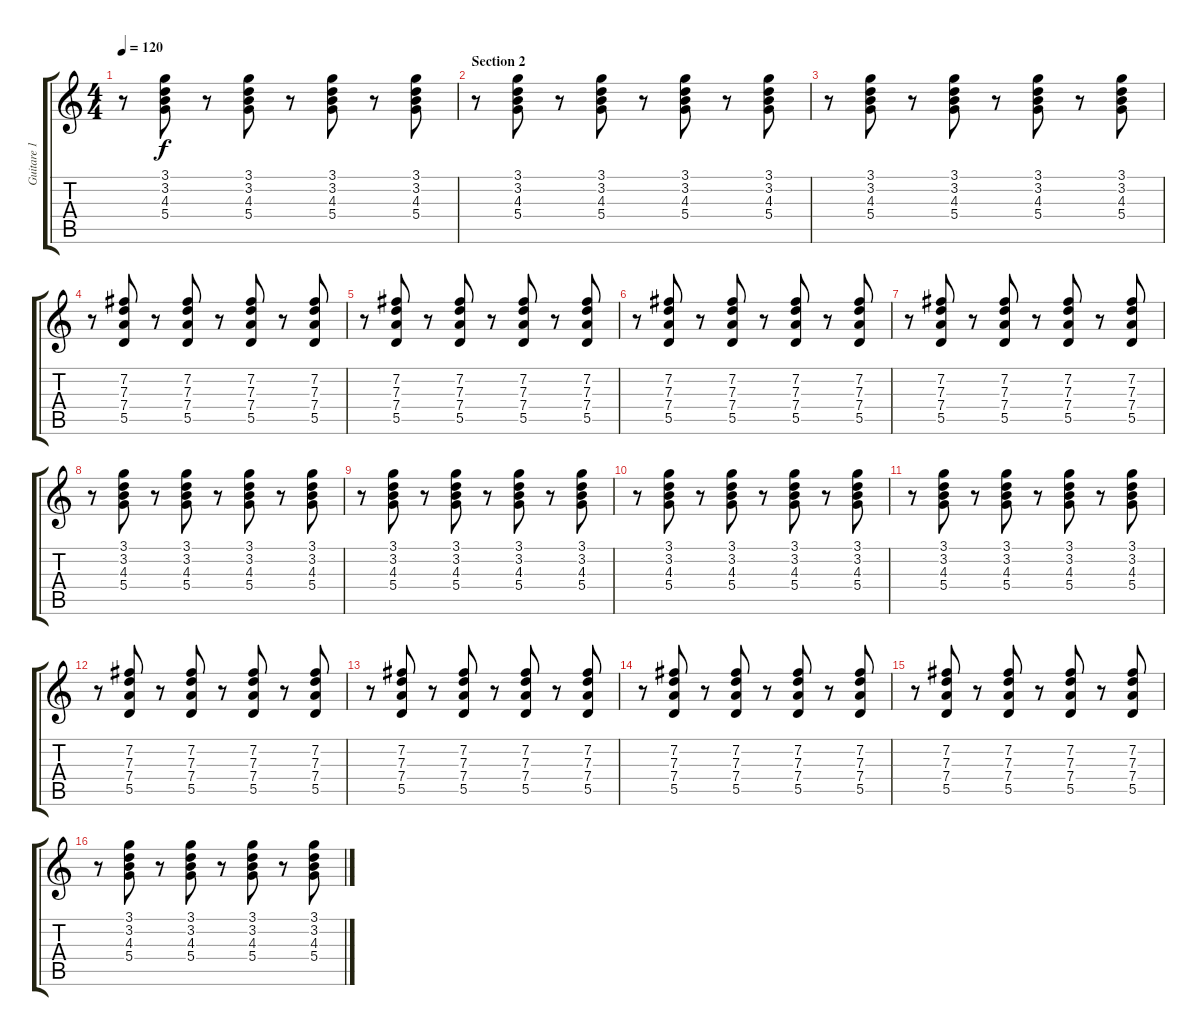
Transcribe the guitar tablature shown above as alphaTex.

\track ("Guitare 1" "Guitare 1") {instrument electricguitarclean}
\staff {score tabs}
\tuning (E4 B3 G3 D3 A2 E2) {hide}
\ts (4 4)
\tempo 120
\clef g2
\ks c
r.8{dy f} (3.1 3.2 4.3 5.4).8 r.8 (3.1 3.2 4.3 5.4).8 r.8 (3.1 3.2 4.3 5.4).8 r.8 (3.1 3.2 4.3 5.4).8 |
\section ("" "Section 2")
r.8 (3.1 3.2 4.3 5.4).8 r.8 (3.1 3.2 4.3 5.4).8 r.8 (3.1 3.2 4.3 5.4).8 r.8 (3.1 3.2 4.3 5.4).8 |
r.8 (3.1 3.2 4.3 5.4).8 r.8 (3.1 3.2 4.3 5.4).8 r.8 (3.1 3.2 4.3 5.4).8 r.8 (3.1 3.2 4.3 5.4).8 |
r.8 (7.2 7.3 7.4 5.5).8 r.8 (7.2 7.3 7.4 5.5).8 r.8 (7.2 7.3 7.4 5.5).8 r.8 (7.2 7.3 7.4 5.5).8 |
r.8 (7.2 7.3 7.4 5.5).8 r.8 (7.2 7.3 7.4 5.5).8 r.8 (7.2 7.3 7.4 5.5).8 r.8 (7.2 7.3 7.4 5.5).8 |
r.8 (7.2 7.3 7.4 5.5).8 r.8 (7.2 7.3 7.4 5.5).8 r.8 (7.2 7.3 7.4 5.5).8 r.8 (7.2 7.3 7.4 5.5).8 |
r.8 (7.2 7.3 7.4 5.5).8 r.8 (7.2 7.3 7.4 5.5).8 r.8 (7.2 7.3 7.4 5.5).8 r.8 (7.2 7.3 7.4 5.5).8 |
r.8 (3.1 3.2 4.3 5.4).8 r.8 (3.1 3.2 4.3 5.4).8 r.8 (3.1 3.2 4.3 5.4).8 r.8 (3.1 3.2 4.3 5.4).8 |
r.8 (3.1 3.2 4.3 5.4).8 r.8 (3.1 3.2 4.3 5.4).8 r.8 (3.1 3.2 4.3 5.4).8 r.8 (3.1 3.2 4.3 5.4).8 |
r.8 (3.1 3.2 4.3 5.4).8 r.8 (3.1 3.2 4.3 5.4).8 r.8 (3.1 3.2 4.3 5.4).8 r.8 (3.1 3.2 4.3 5.4).8 |
r.8 (3.1 3.2 4.3 5.4).8 r.8 (3.1 3.2 4.3 5.4).8 r.8 (3.1 3.2 4.3 5.4).8 r.8 (3.1 3.2 4.3 5.4).8 |
r.8 (7.2 7.3 7.4 5.5).8 r.8 (7.2 7.3 7.4 5.5).8 r.8 (7.2 7.3 7.4 5.5).8 r.8 (7.2 7.3 7.4 5.5).8 |
r.8 (7.2 7.3 7.4 5.5).8 r.8 (7.2 7.3 7.4 5.5).8 r.8 (7.2 7.3 7.4 5.5).8 r.8 (7.2 7.3 7.4 5.5).8 |
r.8 (7.2 7.3 7.4 5.5).8 r.8 (7.2 7.3 7.4 5.5).8 r.8 (7.2 7.3 7.4 5.5).8 r.8 (7.2 7.3 7.4 5.5).8 |
r.8 (7.2 7.3 7.4 5.5).8 r.8 (7.2 7.3 7.4 5.5).8 r.8 (7.2 7.3 7.4 5.5).8 r.8 (7.2 7.3 7.4 5.5).8 |
r.8 (3.1 3.2 4.3 5.4).8 r.8 (3.1 3.2 4.3 5.4).8 r.8 (3.1 3.2 4.3 5.4).8 r.8 (3.1 3.2 4.3 5.4).8
